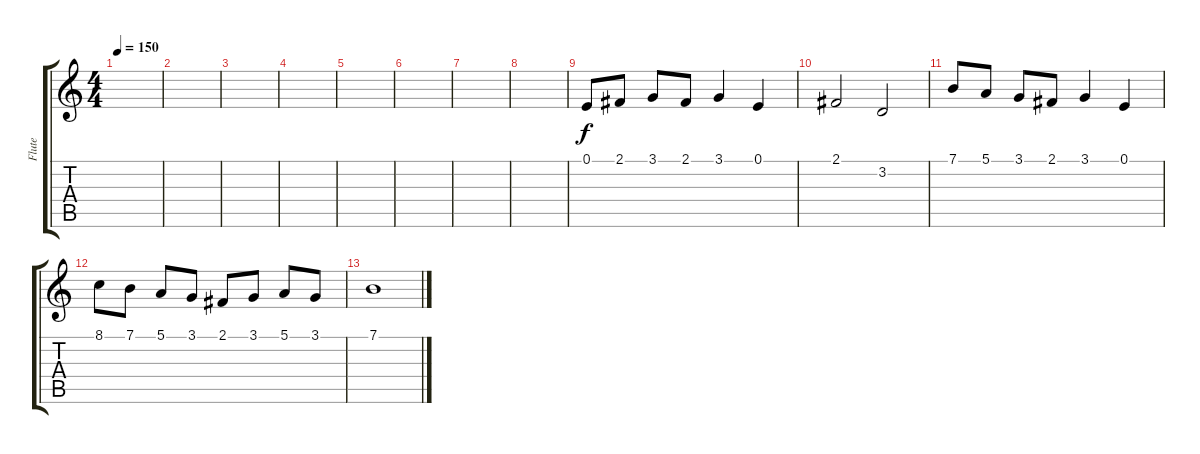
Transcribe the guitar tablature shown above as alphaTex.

\track ("Flute " "Flute ") {instrument flute}
\staff {score tabs}
\tuning (E4 B3 G3 D3 A2 E2) {hide}
\ts (4 4)
\tempo 150
\clef g2
\ks c
|
|
|
|
|
|
|
|
0.1.8 2.1.8 3.1.8 2.1.8 3.1.4 0.1.4 |
2.1.2 3.2.2 |
7.1.8 5.1.8 3.1.8 2.1.8 3.1.4 0.1.4 |
8.1.8 7.1.8 5.1.8 3.1.8 2.1.8 3.1.8 5.1.8 3.1.8 |
7.1.1
